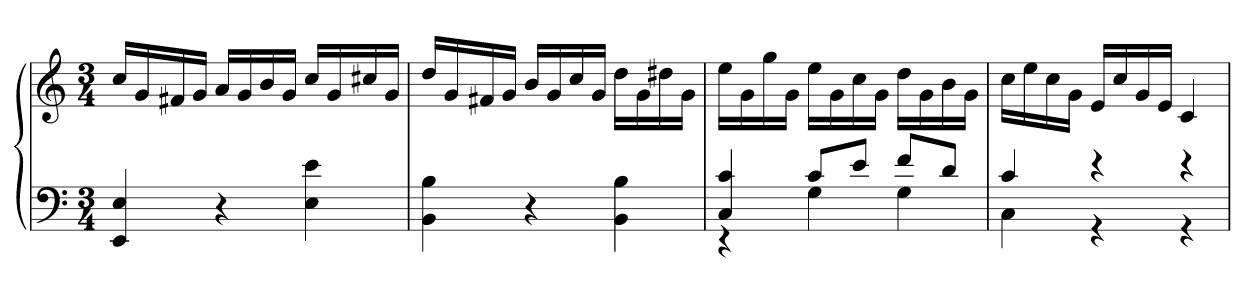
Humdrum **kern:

**kern	**kern
*part1	*part1
*staff2	*staff1
*clefF4	*clefG2
*k[]	*k[]
*M3/4	*M3/4
=	=
4EE 4E	16ccLL
.	16g
.	16f#X
.	16gJJ
4r	16aLL
.	16g
.	16b
.	16gJJ
4E 4e	16ccLL
.	16g
.	16cc#X
.	16gJJ
=123	=123
4BB 4B	16ddLL
.	16g
.	16f#X
.	16gJJ
4r	16bLL
.	16g
.	16cc
.	16gJJ
4BB 4B	16ddLL
.	16g
.	16dd#X
.	16gJJ
=124	=124
*^	*
4C 4c	4r	16eeLL
.	.	16g
.	.	16gg
.	.	16gJJ
8cL	4G	16eeLL
.	.	16g
8eJ	.	16cc
.	.	16gJJ
8fL	4G	16ddLL
.	.	16g
8dJ	.	16b
.	.	16gJJ
=125	=125	=125
4c	4C	16ccLL
.	.	16ee
.	.	16cc
.	.	16gJJ
4r	4r	16eLL
.	.	16cc
.	.	16g
.	.	16eJJ
4r	4r	4c
*v	*v	*
=	=
*-	*-
